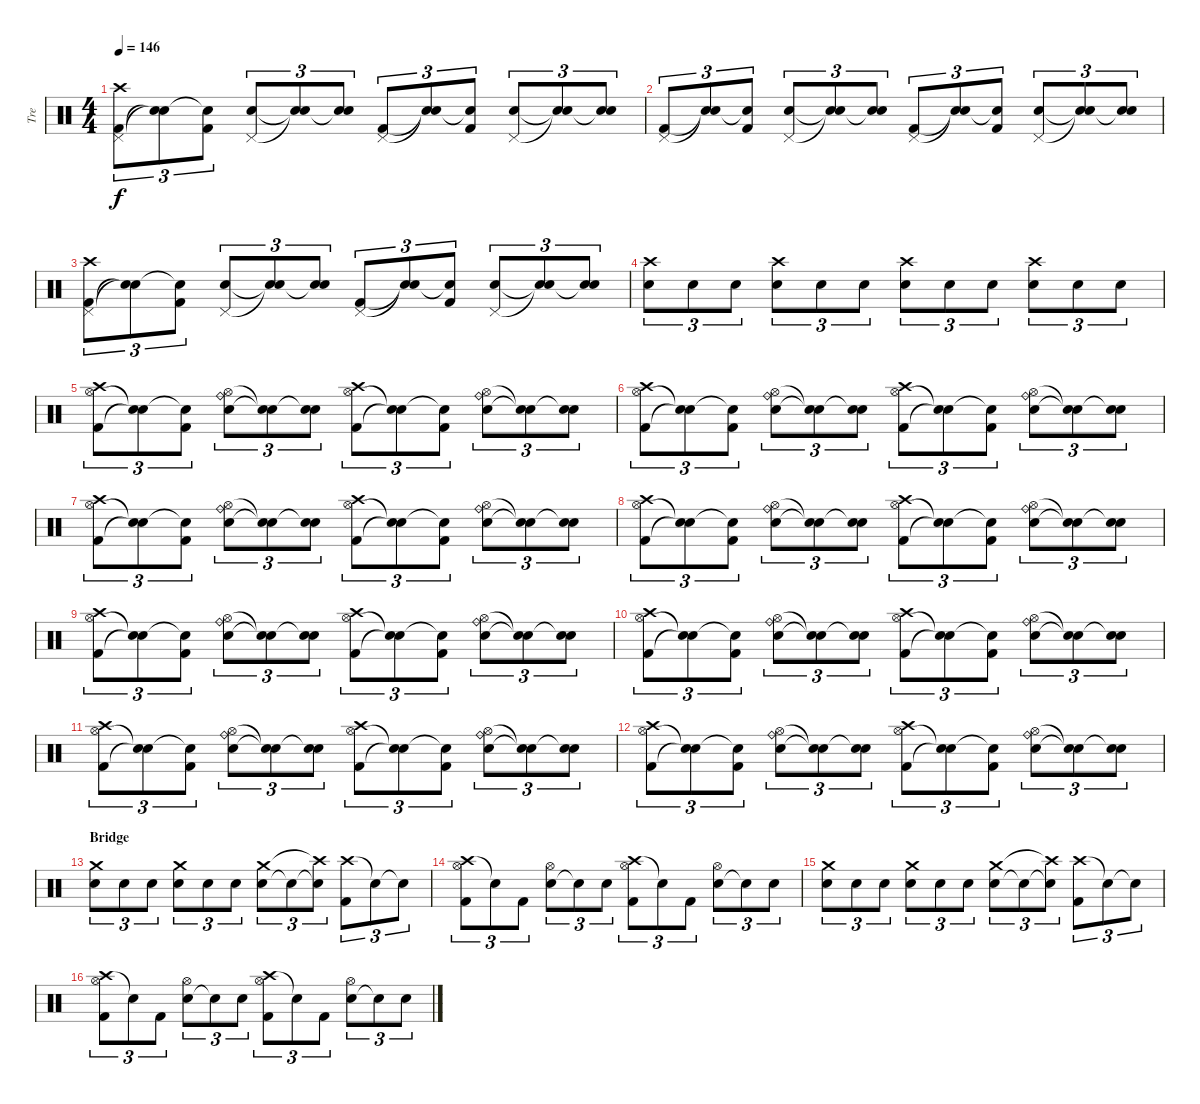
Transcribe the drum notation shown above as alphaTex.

\track ("Tre" "Tre") {instrument percussion}
\staff {score}
\articulation defaults
\ts (4 4)
\tempo 146
\clef neutral
\ks c
("Kick (hit) 2" "Pedal Hi-Hat (hit)" "Crash high (hit)").8{tu (3 2) dy f} ("Snare (hit)"{t} "Snare (hit)"{t}).8{tu (3 2)} ("Kick (hit) 2" "Snare (hit)"{t}).8{tu (3 2)} ("Electric Snare (hit)" "Pedal Hi-Hat (hit)").8{tu (3 2)} ("Snare (hit)"{t} "Snare (hit)"{t}).8{tu (3 2)} ("Electric Snare (hit)" "Snare (hit)"{t}).8{tu (3 2)} ("Kick (hit) 2" "Pedal Hi-Hat (hit)").8{tu (3 2)} ("Snare (hit)"{t} "Snare (hit)"{t}).8{tu (3 2)} ("Kick (hit) 2" "Snare (hit)"{t}).8{tu (3 2)} ("Electric Snare (hit)" "Pedal Hi-Hat (hit)").8{tu (3 2)} ("Snare (hit)"{t} "Snare (hit)"{t}).8{tu (3 2)} ("Electric Snare (hit)" "Snare (hit)"{t}).8{tu (3 2)} |
("Kick (hit) 2" "Pedal Hi-Hat (hit)").8{tu (3 2)} ("Snare (hit)"{t} "Snare (hit)"{t}).8{tu (3 2)} ("Kick (hit) 2" "Snare (hit)"{t}).8{tu (3 2)} ("Electric Snare (hit)" "Pedal Hi-Hat (hit)").8{tu (3 2)} ("Snare (hit)"{t} "Snare (hit)"{t}).8{tu (3 2)} ("Electric Snare (hit)" "Snare (hit)"{t}).8{tu (3 2)} ("Kick (hit) 2" "Pedal Hi-Hat (hit)").8{tu (3 2)} ("Snare (hit)"{t} "Snare (hit)"{t}).8{tu (3 2)} ("Kick (hit) 2" "Snare (hit)"{t}).8{tu (3 2)} ("Electric Snare (hit)" "Pedal Hi-Hat (hit)").8{tu (3 2)} ("Snare (hit)"{t} "Snare (hit)"{t}).8{tu (3 2)} ("Electric Snare (hit)" "Snare (hit)"{t}).8{tu (3 2)} |
("Kick (hit) 2" "Pedal Hi-Hat (hit)" "Crash high (hit)").8{tu (3 2)} ("Snare (hit)"{t} "Snare (hit)"{t}).8{tu (3 2)} ("Kick (hit) 2" "Snare (hit)"{t}).8{tu (3 2)} ("Electric Snare (hit)" "Pedal Hi-Hat (hit)").8{tu (3 2)} ("Snare (hit)"{t} "Snare (hit)"{t}).8{tu (3 2)} ("Electric Snare (hit)" "Snare (hit)"{t}).8{tu (3 2)} ("Kick (hit) 2" "Pedal Hi-Hat (hit)").8{tu (3 2)} ("Snare (hit)"{t} "Snare (hit)"{t}).8{tu (3 2)} ("Kick (hit) 2" "Snare (hit)"{t}).8{tu (3 2)} ("Electric Snare (hit)" "Pedal Hi-Hat (hit)").8{tu (3 2)} ("Snare (hit)"{t} "Snare (hit)"{t}).8{tu (3 2)} ("Electric Snare (hit)" "Snare (hit)"{t}).8{tu (3 2)} |
("Electric Snare (hit)" "Crash high (hit)").8{tu (3 2)} "Electric Snare (hit)".8{tu (3 2)} "Electric Snare (hit)".8{tu (3 2)} ("Electric Snare (hit)" "Crash high (hit)").8{tu (3 2)} "Electric Snare (hit)".8{tu (3 2)} "Electric Snare (hit)".8{tu (3 2)} ("Electric Snare (hit)" "Crash high (hit)").8{tu (3 2)} "Electric Snare (hit)".8{tu (3 2)} "Electric Snare (hit)".8{tu (3 2)} ("Electric Snare (hit)" "Crash high (hit)").8{tu (3 2)} "Electric Snare (hit)".8{tu (3 2)} "Electric Snare (hit)".8{tu (3 2)} |
("Kick (hit) 2" "Hi-Hat (open)" "Crash high (hit)").8{tu (3 2)} ("Snare (hit)"{t} "Snare (hit)"{t}).8{tu (3 2)} ("Kick (hit) 2" "Snare (hit)"{t}).8{tu (3 2)} ("Electric Snare (hit)" "Hi-Hat (open)" "Ride (bell)").8{tu (3 2)} ("Snare (hit)"{t} "Snare (hit)"{t}).8{tu (3 2)} ("Electric Snare (hit)" "Snare (hit)"{t}).8{tu (3 2)} ("Kick (hit) 2" "Hi-Hat (open)" "Crash high (hit)").8{tu (3 2)} ("Snare (hit)"{t} "Snare (hit)"{t}).8{tu (3 2)} ("Kick (hit) 2" "Snare (hit)"{t}).8{tu (3 2)} ("Electric Snare (hit)" "Hi-Hat (open)" "Ride (bell)").8{tu (3 2)} ("Snare (hit)"{t} "Snare (hit)"{t}).8{tu (3 2)} ("Electric Snare (hit)" "Snare (hit)"{t}).8{tu (3 2)} |
("Kick (hit) 2" "Hi-Hat (open)" "Crash high (hit)").8{tu (3 2)} ("Snare (hit)"{t} "Snare (hit)"{t}).8{tu (3 2)} ("Kick (hit) 2" "Snare (hit)"{t}).8{tu (3 2)} ("Electric Snare (hit)" "Hi-Hat (open)" "Ride (bell)").8{tu (3 2)} ("Snare (hit)"{t} "Snare (hit)"{t}).8{tu (3 2)} ("Electric Snare (hit)" "Snare (hit)"{t}).8{tu (3 2)} ("Kick (hit) 2" "Hi-Hat (open)" "Crash high (hit)").8{tu (3 2)} ("Snare (hit)"{t} "Snare (hit)"{t}).8{tu (3 2)} ("Kick (hit) 2" "Snare (hit)"{t}).8{tu (3 2)} ("Electric Snare (hit)" "Hi-Hat (open)" "Ride (bell)").8{tu (3 2)} ("Snare (hit)"{t} "Snare (hit)"{t}).8{tu (3 2)} ("Electric Snare (hit)" "Snare (hit)"{t}).8{tu (3 2)} |
("Kick (hit) 2" "Hi-Hat (open)" "Crash high (hit)").8{tu (3 2)} ("Snare (hit)"{t} "Snare (hit)"{t}).8{tu (3 2)} ("Kick (hit) 2" "Snare (hit)"{t}).8{tu (3 2)} ("Electric Snare (hit)" "Hi-Hat (open)" "Ride (bell)").8{tu (3 2)} ("Snare (hit)"{t} "Snare (hit)"{t}).8{tu (3 2)} ("Electric Snare (hit)" "Snare (hit)"{t}).8{tu (3 2)} ("Kick (hit) 2" "Hi-Hat (open)" "Crash high (hit)").8{tu (3 2)} ("Snare (hit)"{t} "Snare (hit)"{t}).8{tu (3 2)} ("Kick (hit) 2" "Snare (hit)"{t}).8{tu (3 2)} ("Electric Snare (hit)" "Hi-Hat (open)" "Ride (bell)").8{tu (3 2)} ("Snare (hit)"{t} "Snare (hit)"{t}).8{tu (3 2)} ("Electric Snare (hit)" "Snare (hit)"{t}).8{tu (3 2)} |
("Kick (hit) 2" "Hi-Hat (open)" "Crash high (hit)").8{tu (3 2)} ("Snare (hit)"{t} "Snare (hit)"{t}).8{tu (3 2)} ("Kick (hit) 2" "Snare (hit)"{t}).8{tu (3 2)} ("Electric Snare (hit)" "Hi-Hat (open)" "Ride (bell)").8{tu (3 2)} ("Snare (hit)"{t} "Snare (hit)"{t}).8{tu (3 2)} ("Electric Snare (hit)" "Snare (hit)"{t}).8{tu (3 2)} ("Kick (hit) 2" "Hi-Hat (open)" "Crash high (hit)").8{tu (3 2)} ("Snare (hit)"{t} "Snare (hit)"{t}).8{tu (3 2)} ("Kick (hit) 2" "Snare (hit)"{t}).8{tu (3 2)} ("Electric Snare (hit)" "Hi-Hat (open)" "Ride (bell)").8{tu (3 2)} ("Snare (hit)"{t} "Snare (hit)"{t}).8{tu (3 2)} ("Electric Snare (hit)" "Snare (hit)"{t}).8{tu (3 2)} |
("Kick (hit) 2" "Hi-Hat (open)" "Crash high (hit)").8{tu (3 2)} ("Snare (hit)"{t} "Snare (hit)"{t}).8{tu (3 2)} ("Kick (hit) 2" "Snare (hit)"{t}).8{tu (3 2)} ("Electric Snare (hit)" "Hi-Hat (open)" "Ride (bell)").8{tu (3 2)} ("Snare (hit)"{t} "Snare (hit)"{t}).8{tu (3 2)} ("Electric Snare (hit)" "Snare (hit)"{t}).8{tu (3 2)} ("Kick (hit) 2" "Hi-Hat (open)" "Crash high (hit)").8{tu (3 2)} ("Snare (hit)"{t} "Snare (hit)"{t}).8{tu (3 2)} ("Kick (hit) 2" "Snare (hit)"{t}).8{tu (3 2)} ("Electric Snare (hit)" "Hi-Hat (open)" "Ride (bell)").8{tu (3 2)} ("Snare (hit)"{t} "Snare (hit)"{t}).8{tu (3 2)} ("Electric Snare (hit)" "Snare (hit)"{t}).8{tu (3 2)} |
("Kick (hit) 2" "Hi-Hat (open)" "Crash high (hit)").8{tu (3 2)} ("Snare (hit)"{t} "Snare (hit)"{t}).8{tu (3 2)} ("Kick (hit) 2" "Snare (hit)"{t}).8{tu (3 2)} ("Electric Snare (hit)" "Hi-Hat (open)" "Ride (bell)").8{tu (3 2)} ("Snare (hit)"{t} "Snare (hit)"{t}).8{tu (3 2)} ("Electric Snare (hit)" "Snare (hit)"{t}).8{tu (3 2)} ("Kick (hit) 2" "Hi-Hat (open)" "Crash high (hit)").8{tu (3 2)} ("Snare (hit)"{t} "Snare (hit)"{t}).8{tu (3 2)} ("Kick (hit) 2" "Snare (hit)"{t}).8{tu (3 2)} ("Electric Snare (hit)" "Hi-Hat (open)" "Ride (bell)").8{tu (3 2)} ("Snare (hit)"{t} "Snare (hit)"{t}).8{tu (3 2)} ("Electric Snare (hit)" "Snare (hit)"{t}).8{tu (3 2)} |
("Kick (hit) 2" "Hi-Hat (open)" "Crash high (hit)").8{tu (3 2)} ("Snare (hit)"{t} "Snare (hit)"{t}).8{tu (3 2)} ("Kick (hit) 2" "Snare (hit)"{t}).8{tu (3 2)} ("Electric Snare (hit)" "Hi-Hat (open)" "Ride (bell)").8{tu (3 2)} ("Snare (hit)"{t} "Snare (hit)"{t}).8{tu (3 2)} ("Electric Snare (hit)" "Snare (hit)"{t}).8{tu (3 2)} ("Kick (hit) 2" "Hi-Hat (open)" "Crash high (hit)").8{tu (3 2)} ("Snare (hit)"{t} "Snare (hit)"{t}).8{tu (3 2)} ("Kick (hit) 2" "Snare (hit)"{t}).8{tu (3 2)} ("Electric Snare (hit)" "Hi-Hat (open)" "Ride (bell)").8{tu (3 2)} ("Snare (hit)"{t} "Snare (hit)"{t}).8{tu (3 2)} ("Electric Snare (hit)" "Snare (hit)"{t}).8{tu (3 2)} |
("Kick (hit) 2" "Hi-Hat (open)" "Crash high (hit)").8{tu (3 2)} ("Snare (hit)"{t} "Snare (hit)"{t}).8{tu (3 2)} ("Kick (hit) 2" "Snare (hit)"{t}).8{tu (3 2)} ("Electric Snare (hit)" "Hi-Hat (open)" "Ride (bell)").8{tu (3 2)} ("Snare (hit)"{t} "Snare (hit)"{t}).8{tu (3 2)} ("Electric Snare (hit)" "Snare (hit)"{t}).8{tu (3 2)} ("Kick (hit) 2" "Hi-Hat (open)" "Crash high (hit)").8{tu (3 2)} ("Snare (hit)"{t} "Snare (hit)"{t}).8{tu (3 2)} ("Kick (hit) 2" "Snare (hit)"{t}).8{tu (3 2)} ("Electric Snare (hit)" "Hi-Hat (open)" "Ride (bell)").8{tu (3 2)} ("Snare (hit)"{t} "Snare (hit)"{t}).8{tu (3 2)} ("Electric Snare (hit)" "Snare (hit)"{t}).8{tu (3 2)} |
\section ("" "Bridge")
("Electric Snare (hit)" "Crash medium (hit)").8{tu (3 2)} "Electric Snare (hit)".8{tu (3 2)} "Electric Snare (hit)".8{tu (3 2)} ("Electric Snare (hit)" "Crash medium (hit)").8{tu (3 2)} "Electric Snare (hit)".8{tu (3 2)} "Electric Snare (hit)".8{tu (3 2)} ("Electric Snare (hit)" "Crash medium (hit)").8{tu (3 2)} "Snare (hit)"{t}.8{tu (3 2)} ("Electric Snare (hit)"{t} "Crash high (hit)"{t}).8{tu (3 2)} ("Crash high (hit)" "Kick (hit) 2").8{tu (3 2)} "Snare (hit)"{t}.8{tu (3 2)} "Snare (hit)"{t}.8{tu (3 2)} |
("Crash high (hit)" "Kick (hit) 2" "Hi-Hat (open)").8{tu (3 2)} "Snare (hit)"{t}.8{tu (3 2)} "Kick (hit) 2".8{tu (3 2)} ("Electric Snare (hit)" "Hi-Hat (open)").8{tu (3 2)} "Snare (hit)"{t}.8{tu (3 2)} "Electric Snare (hit)".8{tu (3 2)} ("Crash high (hit)" "Kick (hit) 2" "Hi-Hat (open)").8{tu (3 2)} "Snare (hit)"{t}.8{tu (3 2)} "Kick (hit) 2".8{tu (3 2)} ("Electric Snare (hit)" "Hi-Hat (open)").8{tu (3 2)} "Snare (hit)"{t}.8{tu (3 2)} "Electric Snare (hit)".8{tu (3 2)} |
("Electric Snare (hit)" "Crash medium (hit)").8{tu (3 2)} "Electric Snare (hit)".8{tu (3 2)} "Electric Snare (hit)".8{tu (3 2)} ("Electric Snare (hit)" "Crash medium (hit)").8{tu (3 2)} "Electric Snare (hit)".8{tu (3 2)} "Electric Snare (hit)".8{tu (3 2)} ("Electric Snare (hit)" "Crash medium (hit)").8{tu (3 2)} "Snare (hit)"{t}.8{tu (3 2)} ("Electric Snare (hit)"{t} "Crash high (hit)"{t}).8{tu (3 2)} ("Crash high (hit)" "Kick (hit) 2").8{tu (3 2)} "Snare (hit)"{t}.8{tu (3 2)} "Snare (hit)"{t}.8{tu (3 2)} |
("Crash high (hit)" "Kick (hit) 2" "Hi-Hat (open)").8{tu (3 2)} "Snare (hit)"{t}.8{tu (3 2)} "Kick (hit) 2".8{tu (3 2)} ("Electric Snare (hit)" "Hi-Hat (open)").8{tu (3 2)} "Snare (hit)"{t}.8{tu (3 2)} "Electric Snare (hit)".8{tu (3 2)} ("Crash high (hit)" "Kick (hit) 2" "Hi-Hat (open)").8{tu (3 2)} "Snare (hit)"{t}.8{tu (3 2)} "Kick (hit) 2".8{tu (3 2)} ("Electric Snare (hit)" "Hi-Hat (open)").8{tu (3 2)} "Snare (hit)"{t}.8{tu (3 2)} "Electric Snare (hit)".8{tu (3 2)}
